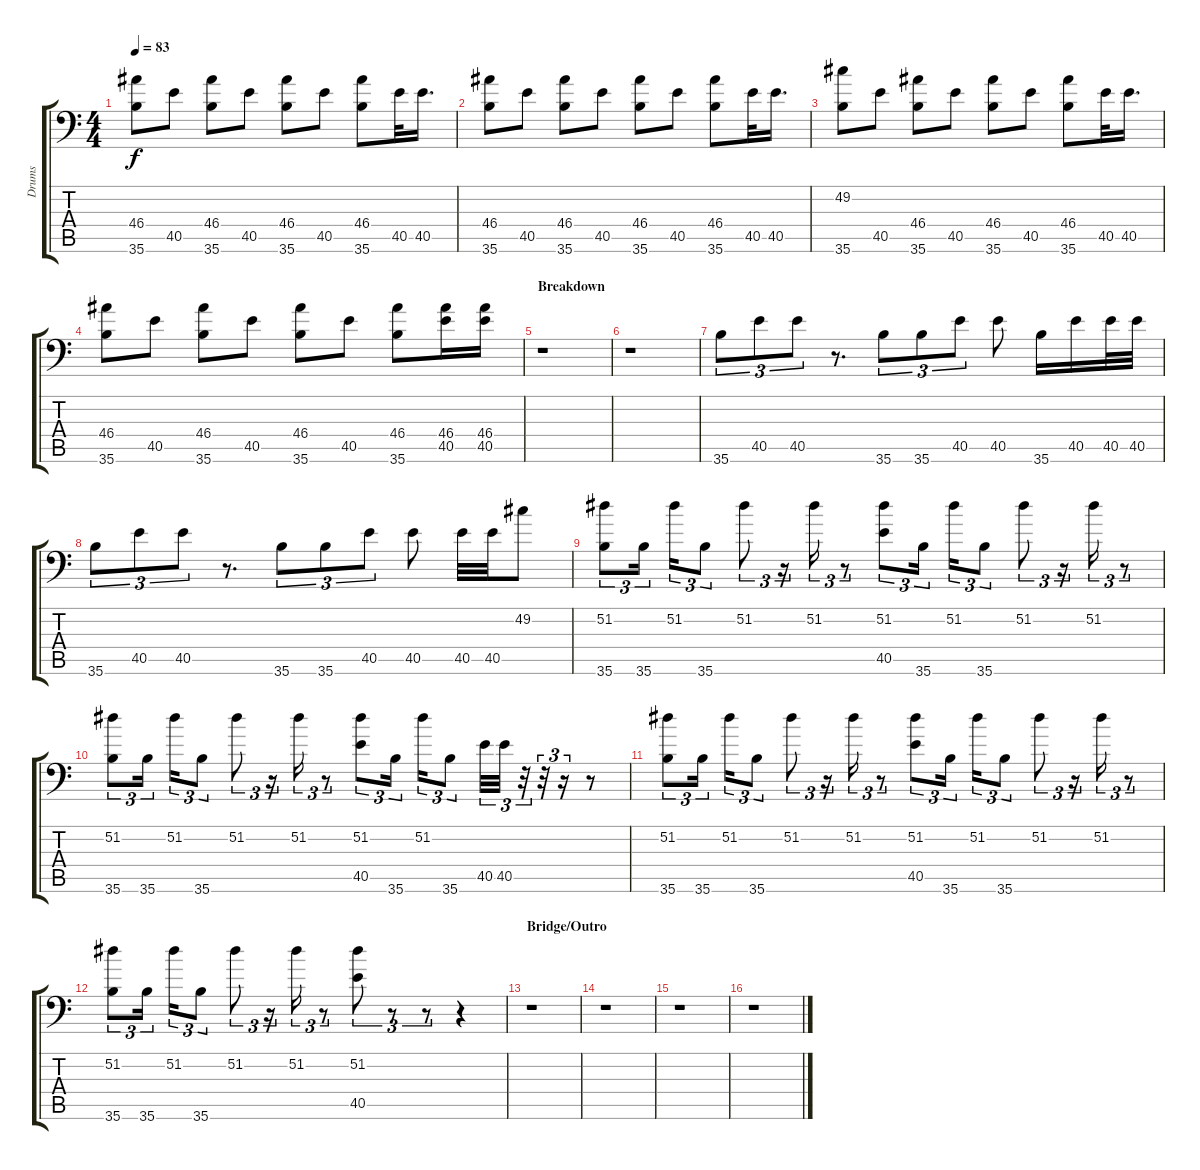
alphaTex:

\track ("Drums" "Drums") {instrument acousticgrandpiano}
\staff {score tabs}
\tuning (C-1 C-1 C-1 C-1 C-1 C-1) {hide}
\ts (4 4)
\tempo 83
\clef f4
\ks c
(46.4 35.6).8{dy f} 40.5.8 (46.4 35.6).8 40.5.8 (46.4 35.6).8 40.5.8 (46.4 35.6).8 40.5.32 40.5.16{d} |
(46.4 35.6).8 40.5.8 (46.4 35.6).8 40.5.8 (46.4 35.6).8 40.5.8 (46.4 35.6).8 40.5.32 40.5.16{d} |
(49.2 35.6).8 40.5.8 (46.4 35.6).8 40.5.8 (46.4 35.6).8 40.5.8 (46.4 35.6).8 40.5.32 40.5.16{d} |
(46.4 35.6).8 40.5.8 (46.4 35.6).8 40.5.8 (46.4 35.6).8 40.5.8 (46.4 35.6).8 (46.4 40.5).16 (46.4 40.5).16 |
\section ("" "Breakdown")
r.1 |
r.1 |
35.6.8{tu (3 2)} 40.5.8{tu (3 2)} 40.5.8{tu (3 2)} r.8{d} 35.6.8{tu (3 2)} 35.6.8{tu (3 2)} 40.5.8{tu (3 2)} 40.5.8 35.6.16 40.5.16 40.5.32 40.5.32 |
35.6.8{tu (3 2)} 40.5.8{tu (3 2)} 40.5.8{tu (3 2)} r.8{d} 35.6.8{tu (3 2)} 35.6.8{tu (3 2)} 40.5.8{tu (3 2)} 40.5.8 40.5.32 40.5.32 49.2.8 |
(51.2 35.6).8{tu (3 2)} 35.6.16{tu (3 2)} 51.2.16{tu (3 2)} 35.6.8{tu (3 2)} 51.2.8{tu (3 2)} r.16{tu (3 2)} 51.2.16{tu (3 2)} r.8{tu (3 2)} (51.2 40.5).8{tu (3 2)} 35.6.16{tu (3 2)} 51.2.16{tu (3 2)} 35.6.8{tu (3 2)} 51.2.8{tu (3 2)} r.16{tu (3 2)} 51.2.16{tu (3 2)} r.8{tu (3 2)} |
(51.2 35.6).8{tu (3 2)} 35.6.16{tu (3 2)} 51.2.16{tu (3 2)} 35.6.8{tu (3 2)} 51.2.8{tu (3 2)} r.16{tu (3 2)} 51.2.16{tu (3 2)} r.8{tu (3 2)} (51.2 40.5).8{tu (3 2)} 35.6.16{tu (3 2)} 51.2.16{tu (3 2)} 35.6.8{tu (3 2)} 40.5.32{tu (3 2)} 40.5.32{tu (3 2)} r.32{tu (3 2)} r.32{tu (3 2)} r.16{tu (3 2)} r.8 |
(51.2 35.6).8{tu (3 2)} 35.6.16{tu (3 2)} 51.2.16{tu (3 2)} 35.6.8{tu (3 2)} 51.2.8{tu (3 2)} r.16{tu (3 2)} 51.2.16{tu (3 2)} r.8{tu (3 2)} (51.2 40.5).8{tu (3 2)} 35.6.16{tu (3 2)} 51.2.16{tu (3 2)} 35.6.8{tu (3 2)} 51.2.8{tu (3 2)} r.16{tu (3 2)} 51.2.16{tu (3 2)} r.8{tu (3 2)} |
(51.2 35.6).8{tu (3 2)} 35.6.16{tu (3 2)} 51.2.16{tu (3 2)} 35.6.8{tu (3 2)} 51.2.8{tu (3 2)} r.16{tu (3 2)} 51.2.16{tu (3 2)} r.8{tu (3 2)} (51.2 40.5).8{tu (3 2)} r.8{tu (3 2)} r.8{tu (3 2)} r.4 |
\section ("" "Bridge/Outro")
r.1 |
r.1 |
r.1 |
r.1
